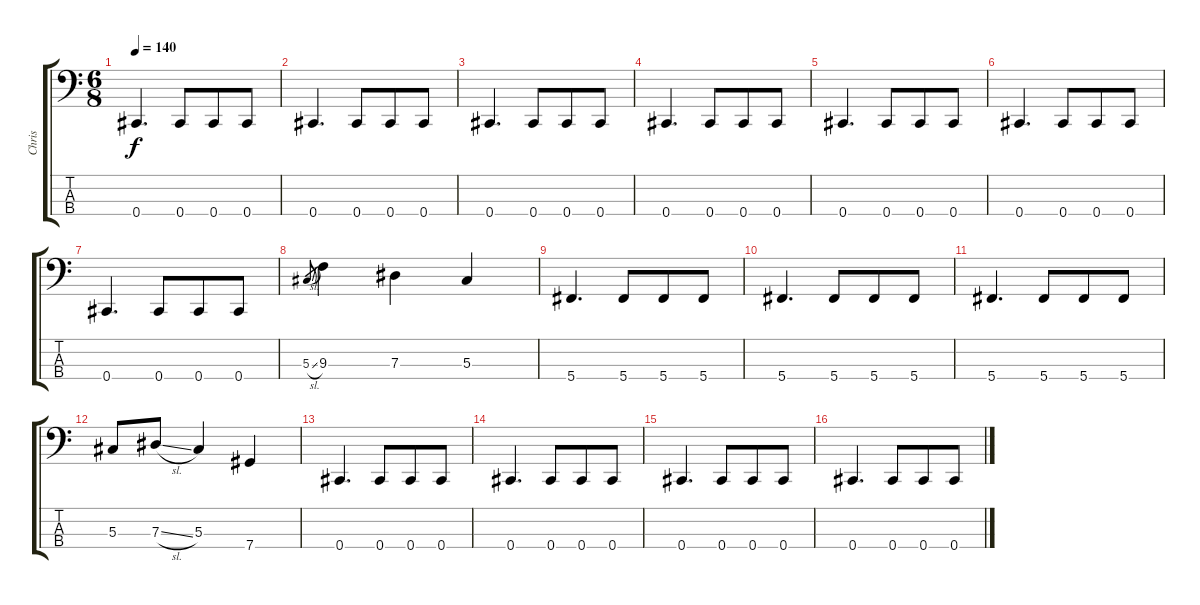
\track ("Chris" "Chris") {instrument electricbasspick}
\staff {score tabs}
\tuning (Gb2 Db2 Ab1 Db1) {hide}
\ts (6 8)
\tempo 140
\clef f4
\ks c
0.4.4{d dy f} 0.4.8 0.4.8 0.4.8 |
0.4.4{d} 0.4.8 0.4.8 0.4.8 |
0.4.4{d} 0.4.8 0.4.8 0.4.8 |
0.4.4{d} 0.4.8 0.4.8 0.4.8 |
0.4.4{d} 0.4.8 0.4.8 0.4.8 |
0.4.4{d} 0.4.8 0.4.8 0.4.8 |
0.4.4{d} 0.4.8 0.4.8 0.4.8 |
5.3{sl}.8{gr} 9.3.4 7.3.4 5.3.4 |
5.4.4{d} 5.4.8 5.4.8 5.4.8 |
5.4.4{d} 5.4.8 5.4.8 5.4.8 |
5.4.4{d} 5.4.8 5.4.8 5.4.8 |
5.3.8 7.3{sl}.8 5.3.4 7.4.4 |
0.4.4{d} 0.4.8 0.4.8 0.4.8 |
0.4.4{d} 0.4.8 0.4.8 0.4.8 |
0.4.4{d} 0.4.8 0.4.8 0.4.8 |
0.4.4{d} 0.4.8 0.4.8 0.4.8
